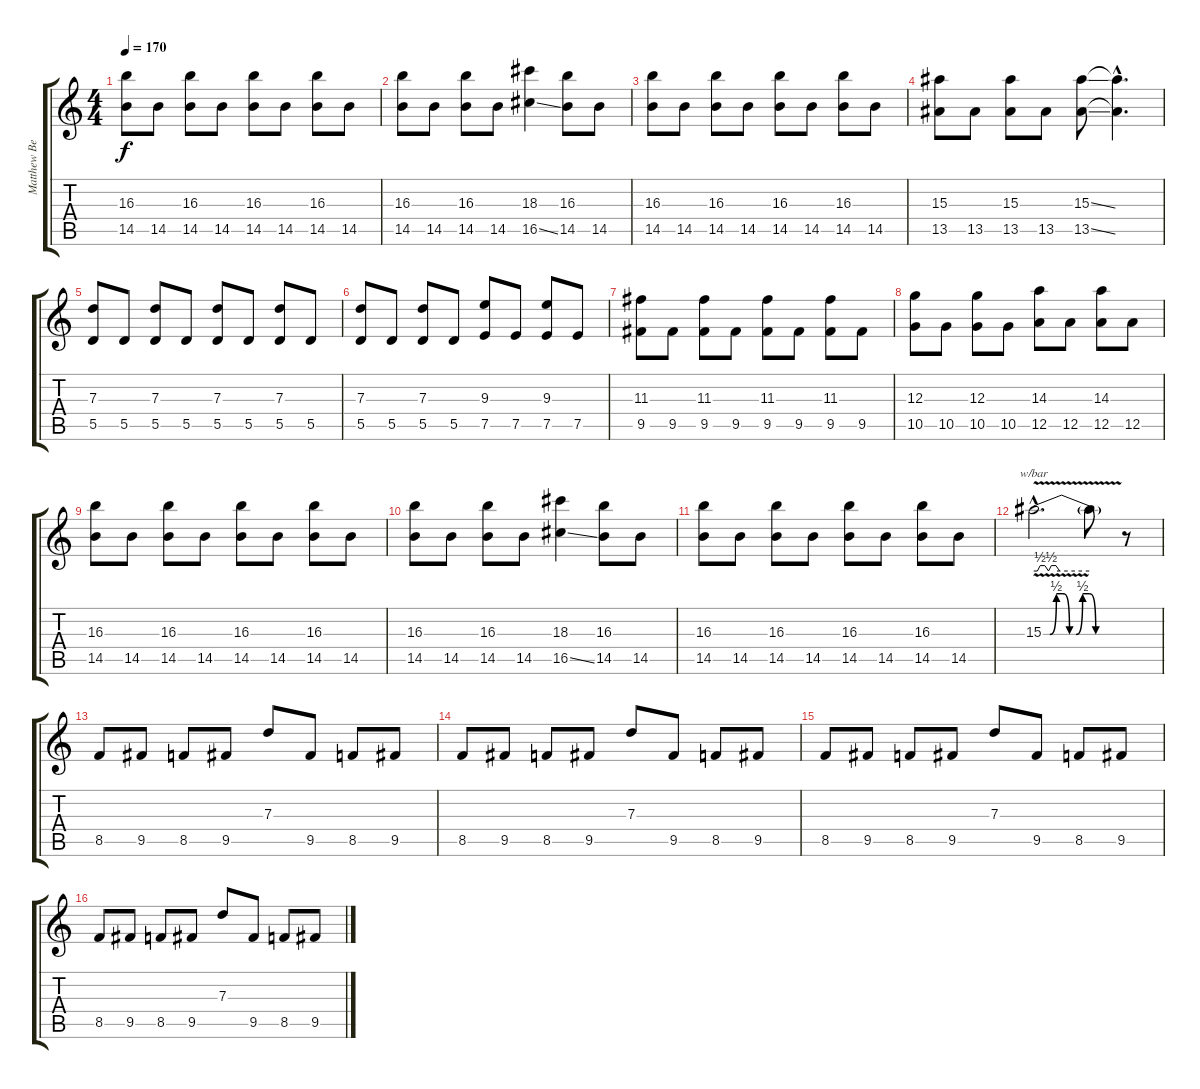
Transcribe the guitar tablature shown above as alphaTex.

\track ("Matthew Bellamy" "Matthew Be") {instrument distortionguitar}
\staff {score tabs}
\tuning (E4 B3 G3 D3 A2 D2) {hide}
\ts (4 4)
\tempo 170
\clef g2
\ks c
(16.3 14.5).8{dy f} 14.5.8 (16.3 14.5).8 14.5.8 (16.3 14.5).8 14.5.8 (16.3 14.5).8 14.5.8 |
(16.3 14.5).8 14.5.8 (16.3 14.5).8 14.5.8 (18.3 16.5{ss}).4 (16.3 14.5).8 14.5.8 |
(16.3 14.5).8 14.5.8 (16.3 14.5).8 14.5.8 (16.3 14.5).8 14.5.8 (16.3 14.5).8 14.5.8 |
(15.3 13.5).8 13.5.8 (15.3 13.5).8 13.5.8 (15.3{ss} 13.5{ss}).8 (15.3{hac t} 13.5{hac t}).4{d} |
(7.3 5.5).8 5.5.8 (7.3 5.5).8 5.5.8 (7.3 5.5).8 5.5.8 (7.3 5.5).8 5.5.8 |
(7.3 5.5).8 5.5.8 (7.3 5.5).8 5.5.8 (9.3 7.5).8 7.5.8 (9.3 7.5).8 7.5.8 |
(11.3 9.5).8 9.5.8 (11.3 9.5).8 9.5.8 (11.3 9.5).8 9.5.8 (11.3 9.5).8 9.5.8 |
(12.3 10.5).8 10.5.8 (12.3 10.5).8 10.5.8 (14.3 12.5).8 12.5.8 (14.3 12.5).8 12.5.8 |
(16.3 14.5).8 14.5.8 (16.3 14.5).8 14.5.8 (16.3 14.5).8 14.5.8 (16.3 14.5).8 14.5.8 |
(16.3 14.5).8 14.5.8 (16.3 14.5).8 14.5.8 (18.3 16.5{ss}).4 (16.3 14.5).8 14.5.8 |
(16.3 14.5).8 14.5.8 (16.3 14.5).8 14.5.8 (16.3 14.5).8 14.5.8 (16.3 14.5).8 14.5.8 |
15.3{be (custom 0 0 5 0 10 2 15 2 20 0 25 0 30 2 35 2 40 0 60 0) v hac}.2{d tbe (custom default 0 0 4 0 7 2 12 2 16 0 19 2 24 2 28 0 60 0)} 15.3{t}.8 r.8 |
8.5.8 9.5.8 8.5.8 9.5.8 7.3.8 9.5.8 8.5.8 9.5.8 |
8.5.8 9.5.8 8.5.8 9.5.8 7.3.8 9.5.8 8.5.8 9.5.8 |
8.5.8 9.5.8 8.5.8 9.5.8 7.3.8 9.5.8 8.5.8 9.5.8 |
8.5.8 9.5.8 8.5.8 9.5.8 7.3.8 9.5.8 8.5.8 9.5.8
